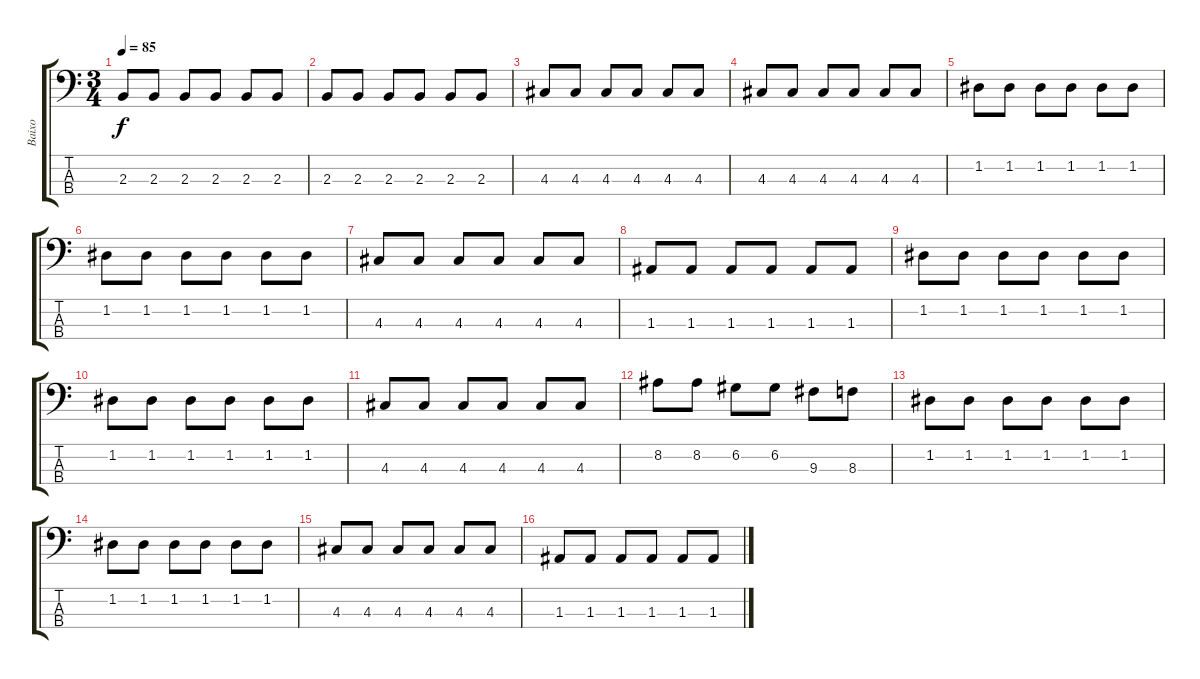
\track ("Baixo" "Baixo") {instrument electricbassfinger}
\staff {score tabs}
\tuning (G2 D2 A1 E1) {hide}
\ts (3 4)
\tempo 85
\clef f4
\ks c
2.3.8{dy f} 2.3.8 2.3.8 2.3.8 2.3.8 2.3.8 |
2.3.8 2.3.8 2.3.8 2.3.8 2.3.8 2.3.8 |
4.3.8 4.3.8 4.3.8 4.3.8 4.3.8 4.3.8 |
4.3.8 4.3.8 4.3.8 4.3.8 4.3.8 4.3.8 |
1.2.8 1.2.8 1.2.8 1.2.8 1.2.8 1.2.8 |
1.2.8 1.2.8 1.2.8 1.2.8 1.2.8 1.2.8 |
4.3.8 4.3.8 4.3.8 4.3.8 4.3.8 4.3.8 |
1.3.8 1.3.8 1.3.8 1.3.8 1.3.8 1.3.8 |
1.2.8 1.2.8 1.2.8 1.2.8 1.2.8 1.2.8 |
1.2.8 1.2.8 1.2.8 1.2.8 1.2.8 1.2.8 |
4.3.8 4.3.8 4.3.8 4.3.8 4.3.8 4.3.8 |
8.2.8 8.2.8 6.2.8 6.2.8 9.3.8 8.3.8 |
1.2.8 1.2.8 1.2.8 1.2.8 1.2.8 1.2.8 |
1.2.8 1.2.8 1.2.8 1.2.8 1.2.8 1.2.8 |
4.3.8 4.3.8 4.3.8 4.3.8 4.3.8 4.3.8 |
1.3.8 1.3.8 1.3.8 1.3.8 1.3.8 1.3.8
